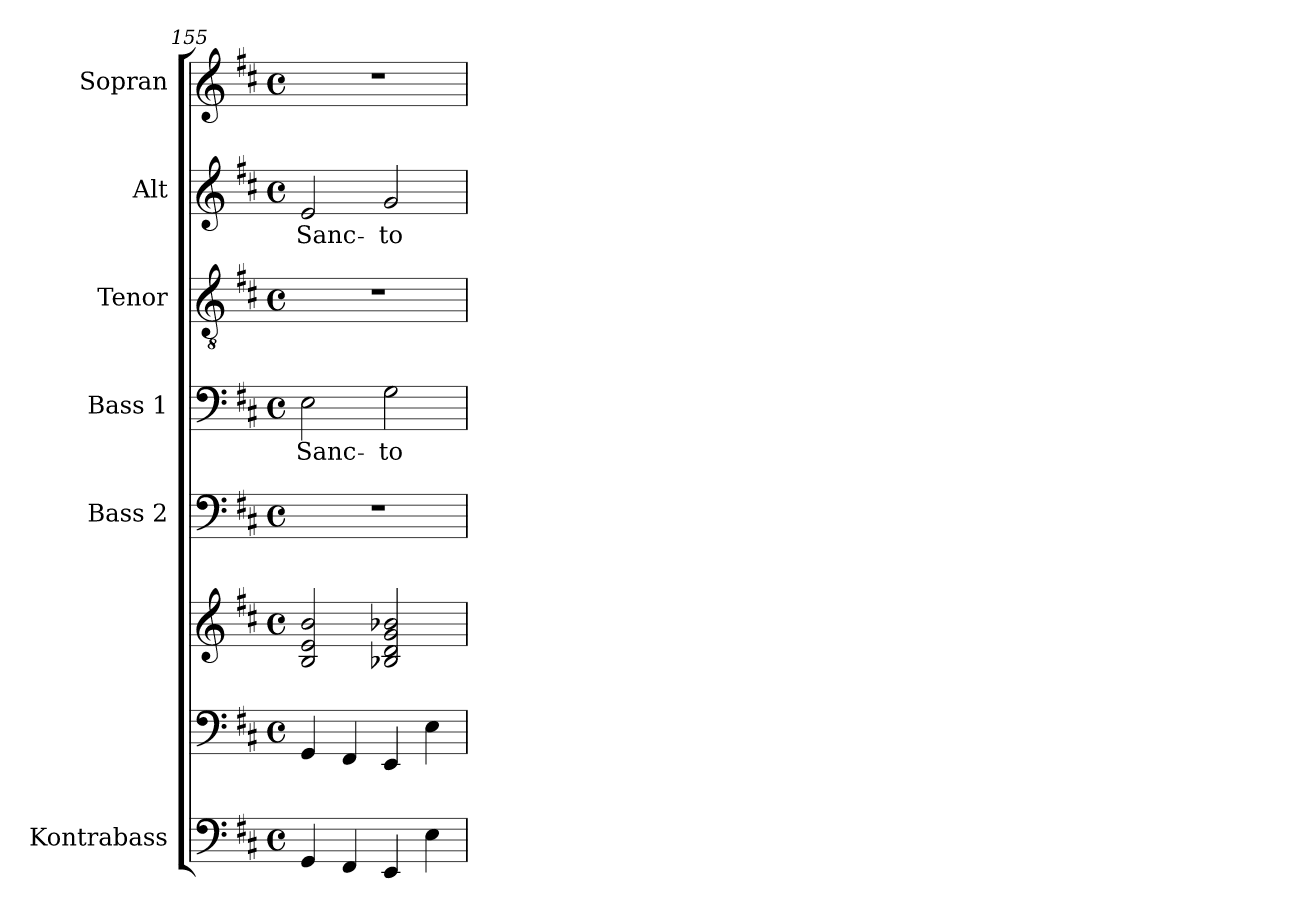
**kern	**kern	**kern	**kern	**kern	**text	**kern	**kern	**text	**kern
*part7	*part6	*part6	*part5	*part4	*part4	*part3	*part2	*part2	*part1
*staff8	*staff7	*staff6	*staff5	*staff4	*staff4	*staff3	*staff2	*staff2	*staff1
*I"Kontrabass	*	*	*I"Bass 2	*I"Bass 1	*	*I"Tenor	*I"Alt	*	*I"Sopran
*I'Kb.	*	*	*I'B. 2	*I'B. 1	*	*I'T.	*I'A.	*	*I'S.
*clefF4	*clefF4	*clefG2	*clefF4	*clefF4	*	*clefGv2	*clefG2	*	*clefG2
*ITrd7c12	*	*	*	*	*	*	*	*	*
*k[f#c#]	*k[f#c#]	*k[f#c#]	*k[f#c#]	*k[f#c#]	*	*k[f#c#]	*k[f#c#]	*	*k[f#c#]
*D:	*D:	*D:	*D:	*D:	*	*D:	*D:	*	*D:
*M4/4	*M4/4	*M4/4	*M4/4	*M4/4	*	*M4/4	*M4/4	*	*M4/4
*met(c)	*met(c)	*met(c)	*met(c)	*met(c)	*	*met(c)	*met(c)	*	*met(c)
=155	=155	=155	=155	=155	=155	=155	=155	=155	=155
!	!	!	!	!	!LO:LY:b	!	!	!LO:LY:b	!
4GGG/	4GG/	2B/ 2e/ 2b/	1r	2E\	Sanc-	1r	2e/	Sanc-	1r
4FFF#/	4FF#/	.	.	.	.	.	.	.	.
!	!	!	!	!	!LO:LY:b	!	!	!LO:LY:b	!
4EEE/	4EE/	2B-X/ 2d/ 2g/ 2b-X/	.	2G\	-to	.	2g/	-to	.
4EE\	4E\	.	.	.	.	.	.	.	.
=	=	=	=	=	=	=	=	=	=
*-	*-	*-	*-	*-	*-	*-	*-	*-	*-
